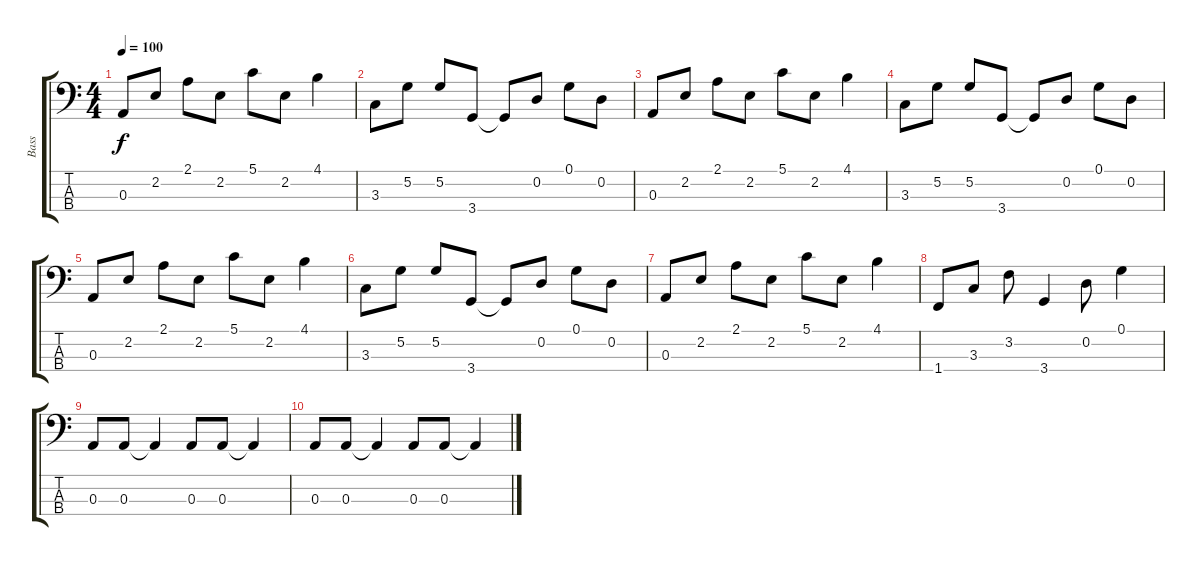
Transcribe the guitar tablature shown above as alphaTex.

\track ("Bass" "Bass") {instrument electricbassfinger}
\staff {score tabs}
\tuning (G2 D2 A1 E1) {hide}
\ts (4 4)
\tempo 100
\clef f4
\ks c
0.3.8{dy f} 2.2.8 2.1.8 2.2.8 5.1.8 2.2.8 4.1.4 |
3.3.8 5.2.8 5.2.8 3.4.8 3.4{t}.8 0.2.8 0.1.8 0.2.8 |
0.3.8 2.2.8 2.1.8 2.2.8 5.1.8 2.2.8 4.1.4 |
3.3.8 5.2.8 5.2.8 3.4.8 3.4{t}.8 0.2.8 0.1.8 0.2.8 |
0.3.8 2.2.8 2.1.8 2.2.8 5.1.8 2.2.8 4.1.4 |
3.3.8 5.2.8 5.2.8 3.4.8 3.4{t}.8 0.2.8 0.1.8 0.2.8 |
0.3.8 2.2.8 2.1.8 2.2.8 5.1.8 2.2.8 4.1.4 |
1.4.8 3.3.8 3.2.8 3.4.4 0.2.8 0.1.4 |
0.3.8 0.3.8 0.3{t}.4 0.3.8 0.3.8 0.3{t}.4 |
0.3.8 0.3.8 0.3{t}.4 0.3.8 0.3.8 0.3{t}.4
